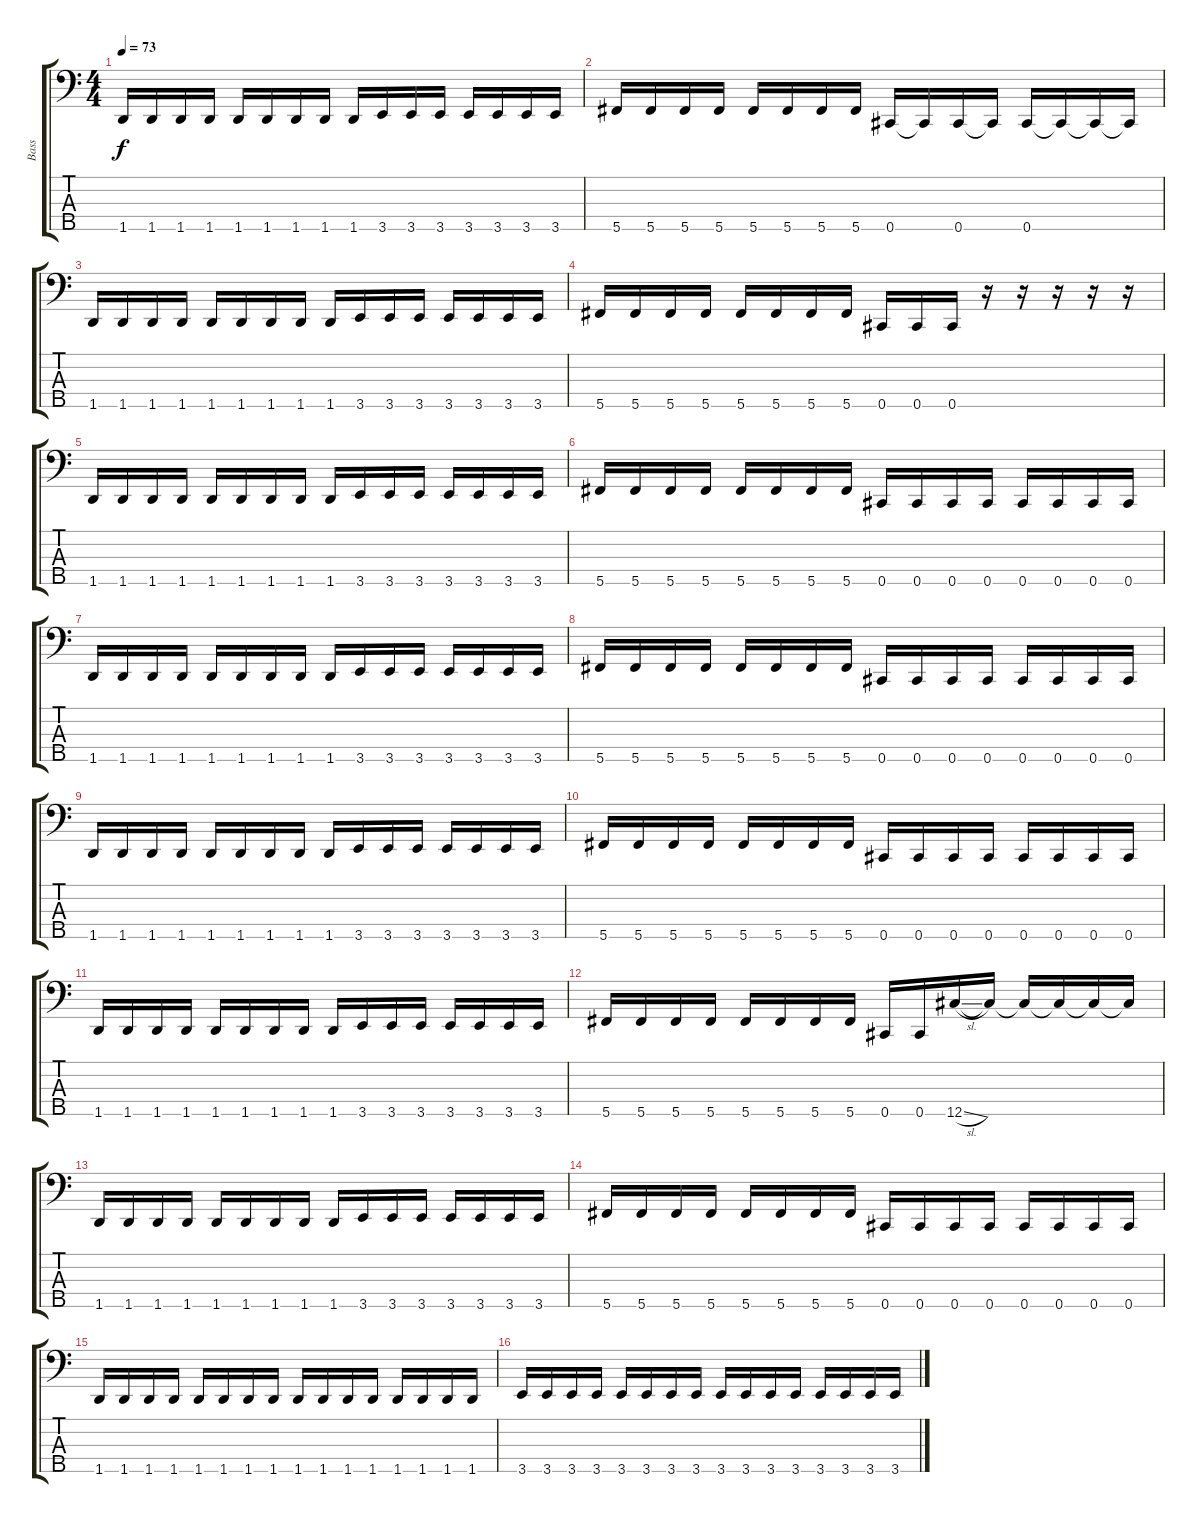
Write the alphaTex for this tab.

\track ("Bass" "Bass") {instrument electricbassfinger}
\staff {score tabs}
\tuning (B2 Gb2 Db2 Ab1 Db1) {hide}
\ts (4 4)
\tempo 73
\clef f4
\ks c
1.5.16{dy f} 1.5.16 1.5.16 1.5.16 1.5.16 1.5.16 1.5.16 1.5.16 1.5.16 3.5.16 3.5.16 3.5.16 3.5.16 3.5.16 3.5.16 3.5.16 |
5.5.16 5.5.16 5.5.16 5.5.16 5.5.16 5.5.16 5.5.16 5.5.16 0.5.16 0.5{t}.16 0.5.16 0.5{t}.16 0.5.16 0.5{t}.16 0.5{t}.16 0.5{t}.16 |
1.5.16 1.5.16 1.5.16 1.5.16 1.5.16 1.5.16 1.5.16 1.5.16 1.5.16 3.5.16 3.5.16 3.5.16 3.5.16 3.5.16 3.5.16 3.5.16 |
5.5.16 5.5.16 5.5.16 5.5.16 5.5.16 5.5.16 5.5.16 5.5.16 0.5.16 0.5.16 0.5.16 r.16 r.16 r.16 r.16 r.16 |
1.5.16 1.5.16 1.5.16 1.5.16 1.5.16 1.5.16 1.5.16 1.5.16 1.5.16 3.5.16 3.5.16 3.5.16 3.5.16 3.5.16 3.5.16 3.5.16 |
5.5.16 5.5.16 5.5.16 5.5.16 5.5.16 5.5.16 5.5.16 5.5.16 0.5.16 0.5.16 0.5.16 0.5.16 0.5.16 0.5.16 0.5.16 0.5.16 |
1.5.16 1.5.16 1.5.16 1.5.16 1.5.16 1.5.16 1.5.16 1.5.16 1.5.16 3.5.16 3.5.16 3.5.16 3.5.16 3.5.16 3.5.16 3.5.16 |
5.5.16 5.5.16 5.5.16 5.5.16 5.5.16 5.5.16 5.5.16 5.5.16 0.5.16 0.5.16 0.5.16 0.5.16 0.5.16 0.5.16 0.5.16 0.5.16 |
1.5.16 1.5.16 1.5.16 1.5.16 1.5.16 1.5.16 1.5.16 1.5.16 1.5.16 3.5.16 3.5.16 3.5.16 3.5.16 3.5.16 3.5.16 3.5.16 |
5.5.16 5.5.16 5.5.16 5.5.16 5.5.16 5.5.16 5.5.16 5.5.16 0.5.16 0.5.16 0.5.16 0.5.16 0.5.16 0.5.16 0.5.16 0.5.16 |
1.5.16 1.5.16 1.5.16 1.5.16 1.5.16 1.5.16 1.5.16 1.5.16 1.5.16 3.5.16 3.5.16 3.5.16 3.5.16 3.5.16 3.5.16 3.5.16 |
5.5.16 5.5.16 5.5.16 5.5.16 5.5.16 5.5.16 5.5.16 5.5.16 0.5.16 0.5.16 12.5{sl}.16 12.5{t}.16 12.5{t}.16 12.5{t}.16 12.5{t}.16 12.5{t}.16 |
1.5.16 1.5.16 1.5.16 1.5.16 1.5.16 1.5.16 1.5.16 1.5.16 1.5.16 3.5.16 3.5.16 3.5.16 3.5.16 3.5.16 3.5.16 3.5.16 |
5.5.16 5.5.16 5.5.16 5.5.16 5.5.16 5.5.16 5.5.16 5.5.16 0.5.16 0.5.16 0.5.16 0.5.16 0.5.16 0.5.16 0.5.16 0.5.16 |
1.5.16 1.5.16 1.5.16 1.5.16 1.5.16 1.5.16 1.5.16 1.5.16 1.5.16 1.5.16 1.5.16 1.5.16 1.5.16 1.5.16 1.5.16 1.5.16 |
3.5.16 3.5.16 3.5.16 3.5.16 3.5.16 3.5.16 3.5.16 3.5.16 3.5.16 3.5.16 3.5.16 3.5.16 3.5.16 3.5.16 3.5.16 3.5.16
